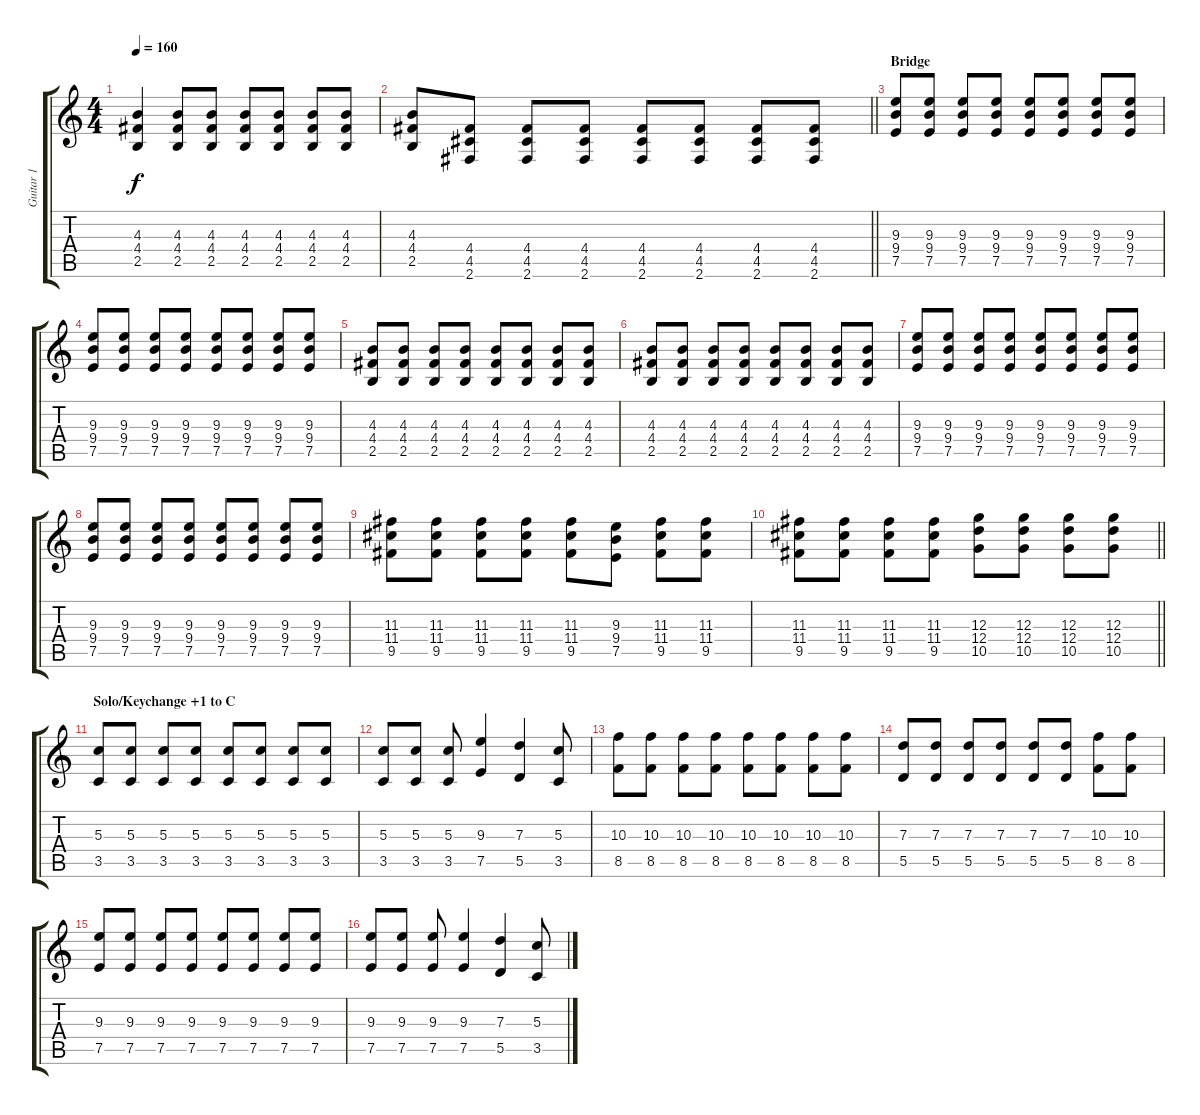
\track ("Guitar 1" "Guitar 1") {instrument distortionguitar}
\staff {score tabs}
\tuning (E4 B3 G3 D3 A2 E2) {hide}
\ts (4 4)
\tempo 160
\clef g2
\ks c
(4.3 4.4 2.5).4{dy f} (4.3 4.4 2.5).8 (4.3 4.4 2.5).8 (4.3 4.4 2.5).8 (4.3 4.4 2.5).8 (4.3 4.4 2.5).8 (4.3 4.4 2.5).8 |
\barLineRight lightlight
(4.3 4.4 2.5).8 (4.4 4.5 2.6).8 (4.4 4.5 2.6).8 (4.4 4.5 2.6).8 (4.4 4.5 2.6).8 (4.4 4.5 2.6).8 (4.4 4.5 2.6).8 (4.4 4.5 2.6).8 |
\section ("" "Bridge")
(9.3 9.4 7.5).8 (9.3 9.4 7.5).8 (9.3 9.4 7.5).8 (9.3 9.4 7.5).8 (9.3 9.4 7.5).8 (9.3 9.4 7.5).8 (9.3 9.4 7.5).8 (9.3 9.4 7.5).8 |
(9.3 9.4 7.5).8 (9.3 9.4 7.5).8 (9.3 9.4 7.5).8 (9.3 9.4 7.5).8 (9.3 9.4 7.5).8 (9.3 9.4 7.5).8 (9.3 9.4 7.5).8 (9.3 9.4 7.5).8 |
(4.3 4.4 2.5).8 (4.3 4.4 2.5).8 (4.3 4.4 2.5).8 (4.3 4.4 2.5).8 (4.3 4.4 2.5).8 (4.3 4.4 2.5).8 (4.3 4.4 2.5).8 (4.3 4.4 2.5).8 |
(4.3 4.4 2.5).8 (4.3 4.4 2.5).8 (4.3 4.4 2.5).8 (4.3 4.4 2.5).8 (4.3 4.4 2.5).8 (4.3 4.4 2.5).8 (4.3 4.4 2.5).8 (4.3 4.4 2.5).8 |
(9.3 9.4 7.5).8 (9.3 9.4 7.5).8 (9.3 9.4 7.5).8 (9.3 9.4 7.5).8 (9.3 9.4 7.5).8 (9.3 9.4 7.5).8 (9.3 9.4 7.5).8 (9.3 9.4 7.5).8 |
(9.3 9.4 7.5).8 (9.3 9.4 7.5).8 (9.3 9.4 7.5).8 (9.3 9.4 7.5).8 (9.3 9.4 7.5).8 (9.3 9.4 7.5).8 (9.3 9.4 7.5).8 (9.3 9.4 7.5).8 |
(11.3 11.4 9.5).8 (11.3 11.4 9.5).8 (11.3 11.4 9.5).8 (11.3 11.4 9.5).8 (11.3 11.4 9.5).8 (9.3 9.4 7.5).8 (11.3 11.4 9.5).8 (11.3 11.4 9.5).8 |
\barLineRight lightlight
(11.3 11.4 9.5).8 (11.3 11.4 9.5).8 (11.3 11.4 9.5).8 (11.3 11.4 9.5).8 (12.3 12.4 10.5).8 (12.3 12.4 10.5).8 (12.3 12.4 10.5).8 (12.3 12.4 10.5).8 |
\section ("" "Solo/Keychange +1 to C")
(5.3 3.5).8 (5.3 3.5).8 (5.3 3.5).8 (5.3 3.5).8 (5.3 3.5).8 (5.3 3.5).8 (5.3 3.5).8 (5.3 3.5).8 |
(5.3 3.5).8 (5.3 3.5).8 (5.3 3.5).8 (9.3 7.5).4 (7.3 5.5).4 (5.3 3.5).8 |
(10.3 8.5).8 (10.3 8.5).8 (10.3 8.5).8 (10.3 8.5).8 (10.3 8.5).8 (10.3 8.5).8 (10.3 8.5).8 (10.3 8.5).8 |
(7.3 5.5).8 (7.3 5.5).8 (7.3 5.5).8 (7.3 5.5).8 (7.3 5.5).8 (7.3 5.5).8 (10.3 8.5).8 (10.3 8.5).8 |
(9.3 7.5).8 (9.3 7.5).8 (9.3 7.5).8 (9.3 7.5).8 (9.3 7.5).8 (9.3 7.5).8 (9.3 7.5).8 (9.3 7.5).8 |
(9.3 7.5).8 (9.3 7.5).8 (9.3 7.5).8 (9.3 7.5).4 (7.3 5.5).4 (5.3 3.5).8
